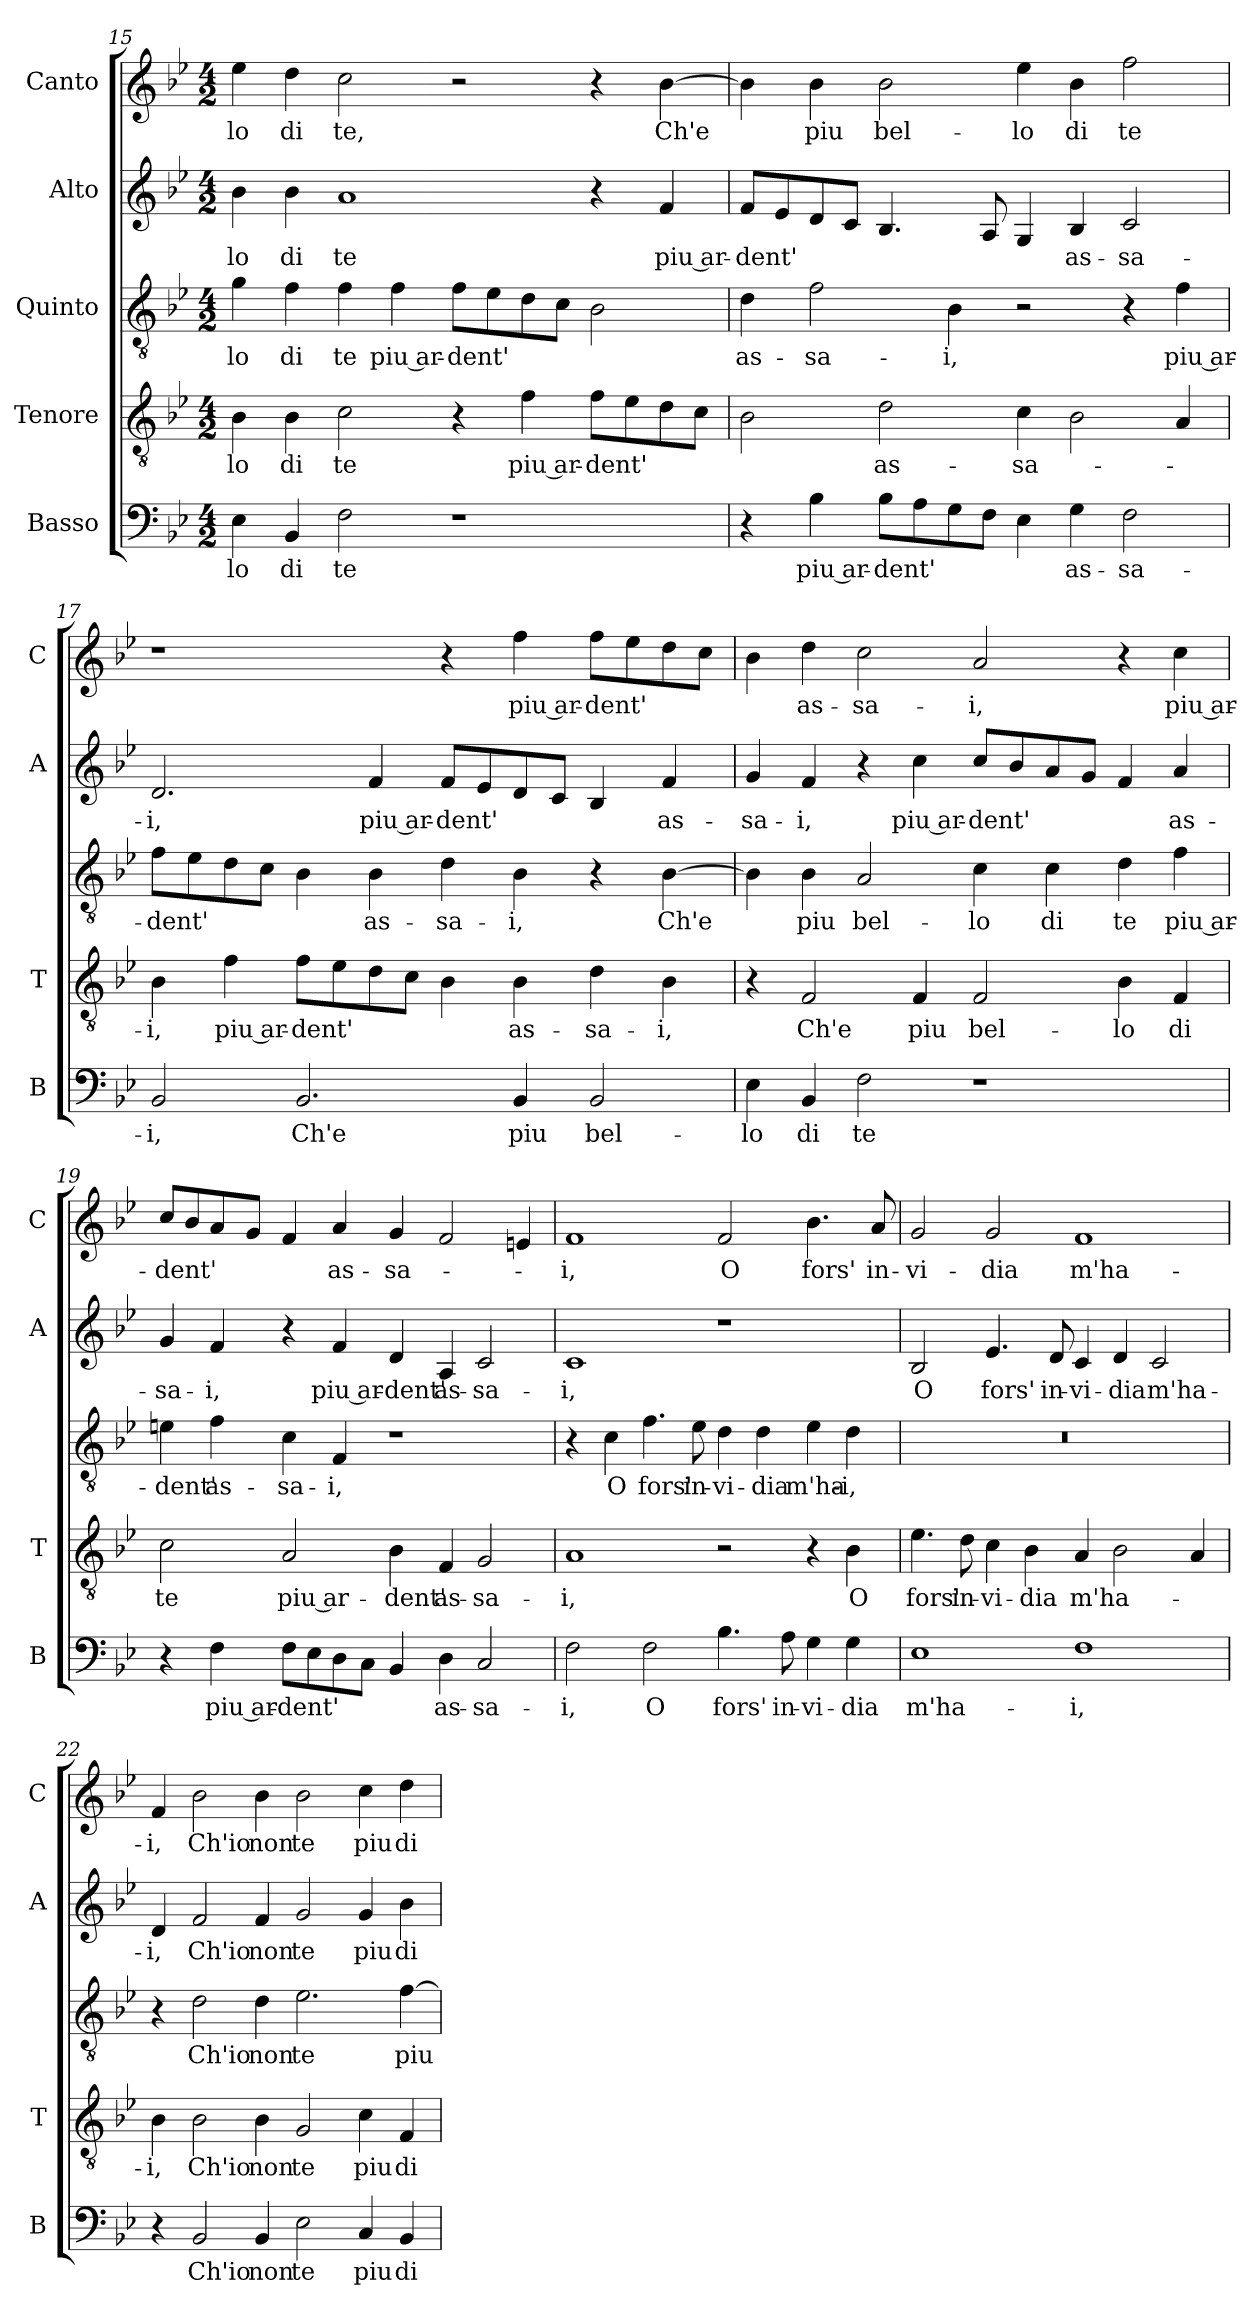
**kern	**text	**kern	**text	**kern	**text	**kern	**text	**kern	**text
*part5	*part5	*part4	*part4	*part3	*part3	*part2	*part2	*part1	*part1
*staff5	*staff5	*staff4	*staff4	*staff3	*staff3	*staff2	*staff2	*staff1	*staff1
*I"Basso	*	*I"Tenore	*	*I"Quinto	*	*I"Alto	*	*I"Canto	*
*I'B	*	*I'T	*	*	*	*I'A	*	*I'C	*
*clefF4	*	*clefGv2	*	*clefGv2	*	*clefG2	*	*clefG2	*
*k[b-e-]	*	*k[b-e-]	*	*k[b-e-]	*	*k[b-e-]	*	*k[b-e-]	*
*B-:	*	*B-:	*	*B-:	*	*B-:	*	*B-:	*
*M4/2	*	*M4/2	*	*M4/2	*	*M4/2	*	*M4/2	*
=15	=15	=15	=15	=15	=15	=15	=15	=15	=15
!	!LO:LY:b	!	!LO:LY:b	!	!LO:LY:b	!	!LO:LY:b	!	!LO:LY:b
4E-\	-lo	4B-\	-lo	4g\	-lo	4b-\	-lo	4ee-\	-lo
!	!LO:LY:b	!	!LO:LY:b	!	!LO:LY:b	!	!LO:LY:b	!	!LO:LY:b
4BB-/	di	4B-\	di	4f\	di	4b-\	di	4dd\	di
!	!LO:LY:b	!	!LO:LY:b	!	!LO:LY:b	!	!LO:LY:b	!	!LO:LY:b
2F\	te	2c\	te	4f\	te	1a	te	2cc\	te,
!	!	!	!	!	!LO:LY:b	!	!	!	!
.	.	.	.	4f\	piu ar-	.	.	.	.
!	!	!	!	!	!LO:LY:b	!	!	!	!
1r	.	4r	.	8f\L	-dent'	.	.	2r	.
.	.	.	.	8e-\	.	.	.	.	.
!	!	!	!LO:LY:b	!	!	!	!	!	!
.	.	4f\	piu ar-	8d\	.	.	.	.	.
.	.	.	.	8c\J	.	.	.	.	.
!	!	!	!LO:LY:b	!	!	!	!	!	!
.	.	8f\L	-dent'	2B-\	.	4r	.	4r	.
.	.	8e-\	.	.	.	.	.	.	.
!	!	!	!	!	!	!	!LO:LY:b	!	!LO:LY:b
.	.	8d\	.	.	.	4f/	piu ar-	[4b-\	Ch'e
.	.	8c\J	.	.	.	.	.	.	.
!!LO:LB:g=z
=16	=16	=16	=16	=16	=16	=16	=16	=16	=16
!	!	!	!	!	!LO:LY:b	!	!LO:LY:b	!	!
4r	.	2B-\	.	4d\	as-	8f/L	-dent'	4b-\]	.
.	.	.	.	.	.	8e-/	.	.	.
!	!LO:LY:b	!	!	!	!LO:LY:b	!	!	!	!LO:LY:b
4B-\	piu ar-	.	.	2f\	-sa-	8d/	.	4b-\	piu
.	.	.	.	.	.	8c/J	.	.	.
!	!LO:LY:b	!	!LO:LY:b	!	!	!	!	!	!LO:LY:b
8B-\L	-dent'	2d\	as-	.	.	4.B-/	.	2b-\	bel-
8A\	.	.	.	.	.	.	.	.	.
!	!	!	!	!	!LO:LY:b	!	!	!	!
8G\	.	.	.	4B-\	-i,	.	.	.	.
8F\J	.	.	.	.	.	8A/	.	.	.
!	!	!	!LO:LY:b	!	!	!	!	!	!LO:LY:b
4E-\	.	4c\	-sa-	2r	.	4G/	.	4ee-\	-lo
!	!LO:LY:b	!	!	!	!	!	!LO:LY:b	!	!LO:LY:b
4G\	as-	2B-\	.	.	.	4B-/	as-	4b-\	di
!	!LO:LY:b	!	!	!	!	!	!LO:LY:b	!	!LO:LY:b
2F\	-sa-	.	.	4r	.	2c/	-sa-	2ff\	te
!	!	!	!	!	!LO:LY:b	!	!	!	!
.	.	4A/	.	4f\	piu ar-	.	.	.	.
=17	=17	=17	=17	=17	=17	=17	=17	=17	=17
!	!LO:LY:b	!	!LO:LY:b	!	!LO:LY:b	!	!LO:LY:b	!	!
2BB-/	-i,	4B-\	-i,	8f\L	-dent'	2.d/	-i,	1r	.
.	.	.	.	8e-\	.	.	.	.	.
!	!	!	!LO:LY:b	!	!	!	!	!	!
.	.	4f\	piu ar-	8d\	.	.	.	.	.
.	.	.	.	8c\J	.	.	.	.	.
!	!LO:LY:b	!	!LO:LY:b	!	!	!	!	!	!
2.BB-/	Ch'e	8f\L	-dent'	4B-\	.	.	.	.	.
.	.	8e-\	.	.	.	.	.	.	.
!	!	!	!	!	!LO:LY:b	!	!LO:LY:b	!	!
.	.	8d\	.	4B-\	as-	4f/	piu ar-	.	.
.	.	8c\J	.	.	.	.	.	.	.
!	!	!	!	!	!LO:LY:b	!	!LO:LY:b	!	!
.	.	4B-\	.	4d\	-sa-	8f/L	-dent'	4r	.
.	.	.	.	.	.	8e-/	.	.	.
!	!LO:LY:b	!	!LO:LY:b	!	!LO:LY:b	!	!	!	!LO:LY:b
4BB-/	piu	4B-\	as-	4B-\	-i,	8d/	.	4ff\	piu ar-
.	.	.	.	.	.	8c/J	.	.	.
!	!LO:LY:b	!	!LO:LY:b	!	!	!	!	!	!LO:LY:b
2BB-/	bel-	4d\	-sa-	4r	.	4B-/	.	8ff\L	-dent'
.	.	.	.	.	.	.	.	8ee-\	.
!	!	!	!LO:LY:b	!	!LO:LY:b	!	!LO:LY:b	!	!
.	.	4B-\	-i,	[4B-\	Ch'e	4f/	as-	8dd\	.
.	.	.	.	.	.	.	.	8cc\J	.
=18	=18	=18	=18	=18	=18	=18	=18	=18	=18
!	!LO:LY:b	!	!	!	!	!	!LO:LY:b	!	!
4E-\	-lo	4r	.	4B-\]	.	4g/	-sa-	4b-\	.
!	!LO:LY:b	!	!LO:LY:b	!	!LO:LY:b	!	!LO:LY:b	!	!LO:LY:b
4BB-/	di	2F/	Ch'e	4B-\	piu	4f/	-i,	4dd\	as-
!	!LO:LY:b	!	!	!	!LO:LY:b	!	!	!	!LO:LY:b
2F\	te	.	.	2A/	bel-	4r	.	2cc\	-sa-
!	!	!	!LO:LY:b	!	!	!	!LO:LY:b	!	!
.	.	4F/	piu	.	.	4cc\	piu ar-	.	.
!	!	!	!LO:LY:b	!	!LO:LY:b	!	!LO:LY:b	!	!LO:LY:b
1r	.	2F/	bel-	4c\	-lo	8cc/L	-dent'	2a/	-i,
.	.	.	.	.	.	8b-/	.	.	.
!	!	!	!	!	!LO:LY:b	!	!	!	!
.	.	.	.	4c\	di	8a/	.	.	.
.	.	.	.	.	.	8g/J	.	.	.
!	!	!	!LO:LY:b	!	!LO:LY:b	!	!	!	!
.	.	4B-\	-lo	4d\	te	4f/	.	4r	.
!	!	!	!LO:LY:b	!	!LO:LY:b	!	!LO:LY:b	!	!LO:LY:b
.	.	4F/	di	4f\	piu ar-	4a/	as-	4cc\	piu ar-
!!LO:LB:g=z
=19	=19	=19	=19	=19	=19	=19	=19	=19	=19
!	!	!	!LO:LY:b	!	!LO:LY:b	!	!LO:LY:b	!	!LO:LY:b
4r	.	2c\	te	4en\	-dent'	4g/	-sa-	8cc/L	-dent'
.	.	.	.	.	.	.	.	8b-/	.
!	!LO:LY:b	!	!	!	!LO:LY:b	!	!LO:LY:b	!	!
4F\	piu ar-	.	.	4f\	as-	4f/	-i,	8a/	.
.	.	.	.	.	.	.	.	8g/J	.
!	!LO:LY:b	!	!LO:LY:b	!	!LO:LY:b	!	!	!	!
8F\L	-dent'	2A/	piu ar-	4c\	-sa-	4r	.	4f/	.
8E-\	.	.	.	.	.	.	.	.	.
!	!	!	!	!	!LO:LY:b	!	!LO:LY:b	!	!LO:LY:b
8D\	.	.	.	4F/	-i,	4f/	piu ar-	4a/	as-
8C\J	.	.	.	.	.	.	.	.	.
!	!	!	!LO:LY:b	!	!	!	!LO:LY:b	!	!LO:LY:b
4BB-/	.	4B-\	-dent'	1r	.	4d/	-dent'	4g/	-sa-
!	!LO:LY:b	!	!LO:LY:b	!	!	!	!LO:LY:b	!	!
4D\	as-	4F/	as-	.	.	4A/	as-	2f/	.
!	!LO:LY:b	!	!LO:LY:b	!	!	!	!LO:LY:b	!	!
2C/	-sa-	2G/	-sa-	.	.	2c/	-sa-	.	.
.	.	.	.	.	.	.	.	4en/	.
=20	=20	=20	=20	=20	=20	=20	=20	=20	=20
!	!LO:LY:b	!	!LO:LY:b	!	!	!	!LO:LY:b	!	!LO:LY:b
2F\	-i,	1A	-i,	4r	.	1c	-i,	1f	-i,
!	!	!	!	!	!LO:LY:b	!	!	!	!
.	.	.	.	4c\	O	.	.	.	.
!	!LO:LY:b	!	!	!	!LO:LY:b	!	!	!	!
2F\	O	.	.	4.f\	fors'	.	.	.	.
!	!	!	!	!	!LO:LY:b	!	!	!	!
.	.	.	.	8e-\	in-	.	.	.	.
!	!LO:LY:b	!	!	!	!LO:LY:b	!	!	!	!LO:LY:b
4.B-\	fors'	2r	.	4d\	-vi-	1r	.	2f/	O
!	!	!	!	!	!LO:LY:b	!	!	!	!
.	.	.	.	4d\	-dia	.	.	.	.
!	!LO:LY:b	!	!	!	!	!	!	!	!
8A\	in-	.	.	.	.	.	.	.	.
!	!LO:LY:b	!	!	!	!LO:LY:b	!	!	!	!LO:LY:b
4G\	-vi-	4r	.	4e-\	m'ha-	.	.	4.b-\	fors'
!	!LO:LY:b	!	!LO:LY:b	!	!LO:LY:b	!	!	!	!
4G\	-dia	4B-\	O	4d\	-i,	.	.	.	.
!	!	!	!	!	!	!	!	!	!LO:LY:b
.	.	.	.	.	.	.	.	8a/	in-
=21	=21	=21	=21	=21	=21	=21	=21	=21	=21
!	!LO:LY:b	!	!LO:LY:b	!	!	!	!LO:LY:b	!	!LO:LY:b
1E-	m'ha-	4.e-\	fors'	0r	.	2B-/	O	2g/	-vi-
!	!	!	!LO:LY:b	!	!	!	!	!	!
.	.	8d\	in-	.	.	.	.	.	.
!	!	!	!LO:LY:b	!	!	!	!LO:LY:b	!	!LO:LY:b
.	.	4c\	-vi-	.	.	4.e-/	fors'	2g/	-dia
!	!	!	!LO:LY:b	!	!	!	!	!	!
.	.	4B-\	-dia	.	.	.	.	.	.
!	!	!	!	!	!	!	!LO:LY:b	!	!
.	.	.	.	.	.	8d/	in-	.	.
!	!LO:LY:b	!	!LO:LY:b	!	!	!	!LO:LY:b	!	!LO:LY:b
1F	-i,	4A/	m'ha-	.	.	4c/	-vi-	1f	m'ha-
!	!	!	!	!	!	!	!LO:LY:b	!	!
.	.	2B-\	.	.	.	4d/	-dia	.	.
!	!	!	!	!	!	!	!LO:LY:b	!	!
.	.	.	.	.	.	2c/	m'ha-	.	.
.	.	4A/	.	.	.	.	.	.	.
!!LO:PB:g=z
=22	=22	=22	=22	=22	=22	=22	=22	=22	=22
!	!	!	!LO:LY:b	!	!	!	!LO:LY:b	!	!LO:LY:b
4r	.	4B-\	-i,	4r	.	4d/	-i,	4f/	-i,
!	!LO:LY:b	!	!LO:LY:b	!	!LO:LY:b	!	!LO:LY:b	!	!LO:LY:b
2BB-/	Ch'io	2B-\	Ch'io	2d\	Ch'io	2f/	Ch'io	2b-\	Ch'io
!	!LO:LY:b	!	!LO:LY:b	!	!LO:LY:b	!	!LO:LY:b	!	!LO:LY:b
4BB-/	non	4B-\	non	4d\	non	4f/	non	4b-\	non
!	!LO:LY:b	!	!LO:LY:b	!	!LO:LY:b	!	!LO:LY:b	!	!LO:LY:b
2E-\	te	2G/	te	2.e-\	te	2g/	te	2b-\	te
!	!LO:LY:b	!	!LO:LY:b	!	!	!	!LO:LY:b	!	!LO:LY:b
4C/	piu	4c\	piu	.	.	4g/	piu	4cc\	piu
!	!LO:LY:b	!	!LO:LY:b	!	!LO:LY:b	!	!LO:LY:b	!	!LO:LY:b
4BB-/	di	4F/	di	[4f\	piu	4b-\	di	4dd\	di
=	=	=	=	=	=	=	=	=	=
*-	*-	*-	*-	*-	*-	*-	*-	*-	*-
